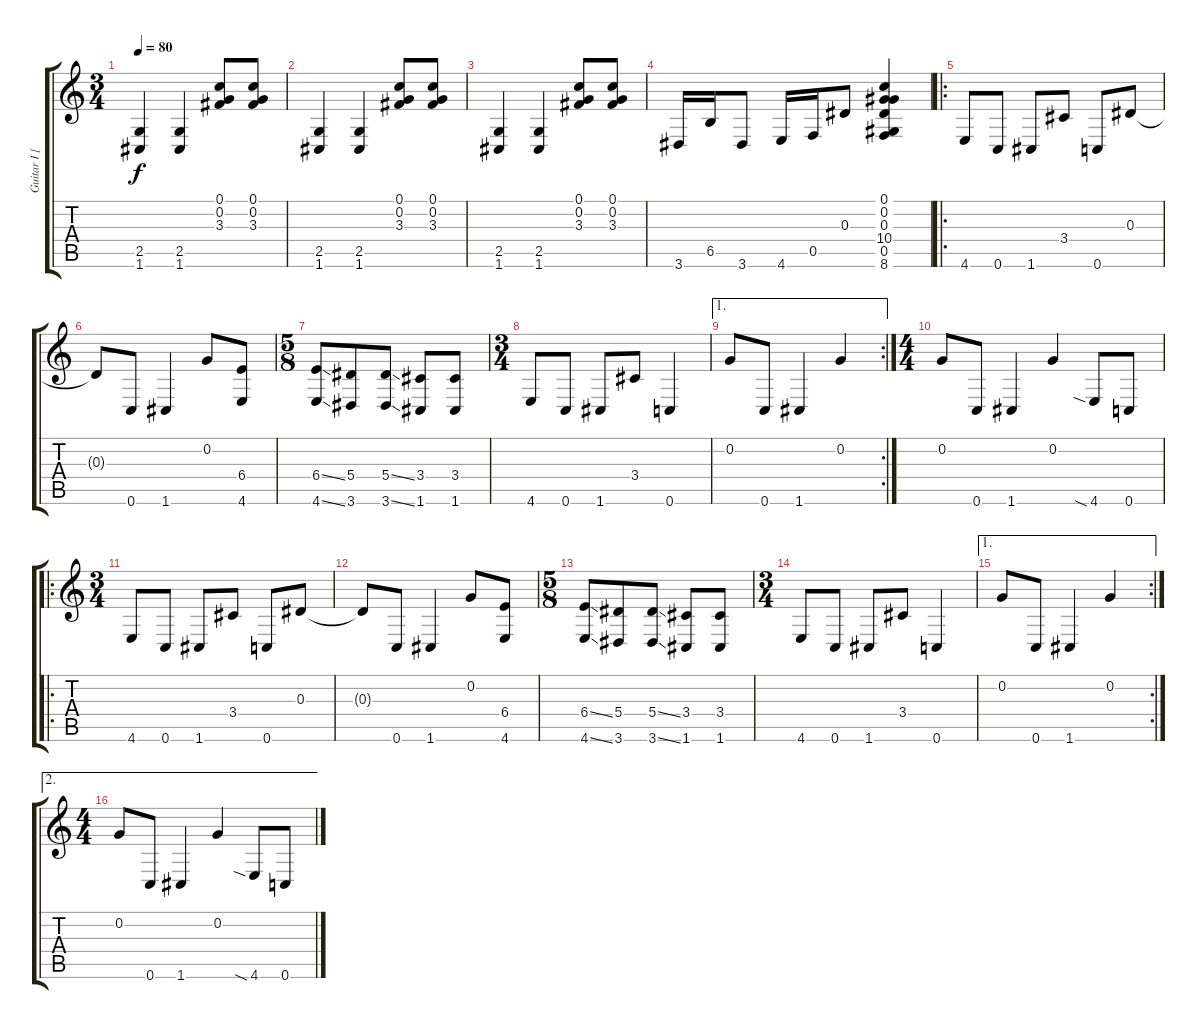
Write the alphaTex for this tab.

\track ("Guitar I [Luc Lemay]" "Guitar I [") {instrument distortionguitar}
\staff {score tabs}
\tuning (C4 G3 Eb3 Bb2 F2 C2) {hide}
\ts (3 4)
\tempo 80
\clef g2
\ks c
(2.5 1.6).4{dy f} (2.5 1.6).4 (0.1 0.2 3.3).8 (0.1 0.2 3.3).8 |
(2.5 1.6).4 (2.5 1.6).4 (0.1 0.2 3.3).8 (0.1 0.2 3.3).8 |
(2.5 1.6).4 (2.5 1.6).4 (0.1 0.2 3.3).8 (0.1 0.2 3.3).8 |
3.6.16 6.5.16 3.6.8 4.6.16 0.5.16 0.3.8 (0.1 0.2 0.3 10.4 0.5 8.6).4 |
\ro
4.6.8 0.6.8 1.6.8 3.4.8 0.6.8 0.3.8 |
0.3{t}.8 0.6.8 1.6.4 0.2.8 (6.4 4.6).8 |
\ts (5 8)
(6.4{ss} 4.6{ss}).8 (5.4 3.6).8 (5.4{ss} 3.6{ss}).8 (3.4 1.6).8 (3.4 1.6).8 |
\ts (3 4)
4.6.8 0.6.8 1.6.8 3.4.8 0.6.4 |
\ae 1
\rc 2
0.2.8 0.6.8 1.6.4 0.2.4 |
\ts (4 4)
0.2.8 0.6.8 1.6.4 0.2.4 4.6{sia}.8 0.6.8 |
\ro
\ts (3 4)
4.6.8 0.6.8 1.6.8 3.4.8 0.6.8 0.3.8 |
0.3{t}.8 0.6.8 1.6.4 0.2.8 (6.4 4.6).8 |
\ts (5 8)
(6.4{ss} 4.6{ss}).8 (5.4 3.6).8 (5.4{ss} 3.6{ss}).8 (3.4 1.6).8 (3.4 1.6).8 |
\ts (3 4)
4.6.8 0.6.8 1.6.8 3.4.8 0.6.4 |
\ae 1
\rc 2
0.2.8 0.6.8 1.6.4 0.2.4 |
\ae 2
\ts (4 4)
0.2.8 0.6.8 1.6.4 0.2.4 4.6{sia}.8 0.6.8
